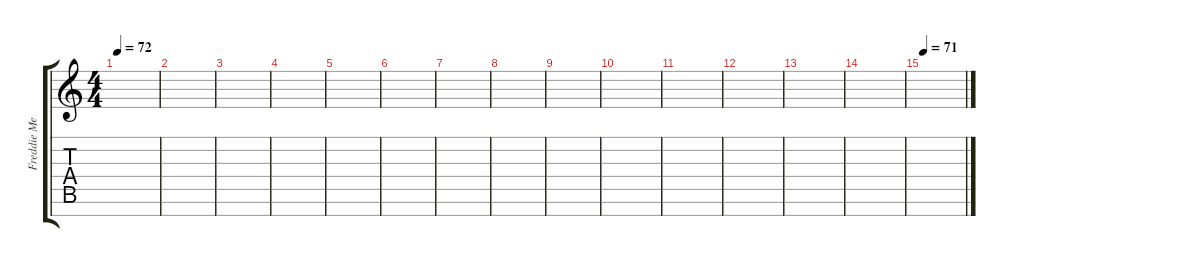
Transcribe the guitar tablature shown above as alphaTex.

\track ("Freddie Mercury - Bechstein Co" "Freddie Me") {instrument overdrivenguitar}
\staff {score tabs}
\tuning (E4 B3 G3 D3 A2 E2 B1) {hide}
\ts (4 4)
\tempo 72
\clef g2
\ks c
|
|
|
|
|
|
|
|
|
|
|
|
|
|
\tempo 71
